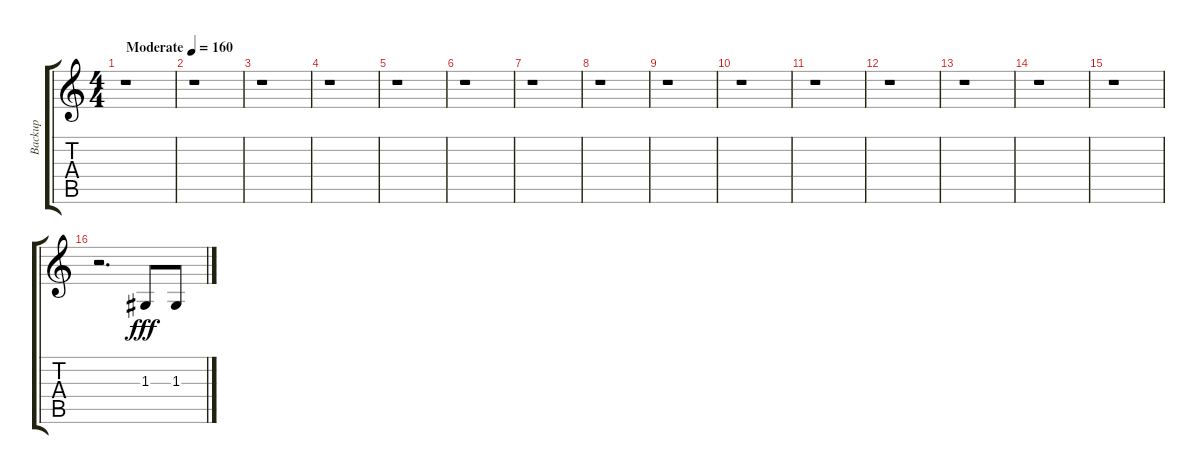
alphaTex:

\track ("Backup" "Backup") {instrument altosax}
\staff {score tabs}
\tuning (E4 B3 G3 D3 A2 E2) {hide}
\ts (4 4)
\tempo (160 "Moderate")
\clef g2
\ks c
r.1{dy fff instrument altosax} |
r.1 |
r.1 |
r.1 |
r.1 |
r.1 |
r.1 |
r.1 |
r.1 |
r.1 |
r.1 |
r.1 |
r.1 |
r.1 |
r.1 |
r.2{d} 1.3.8 1.3.8
